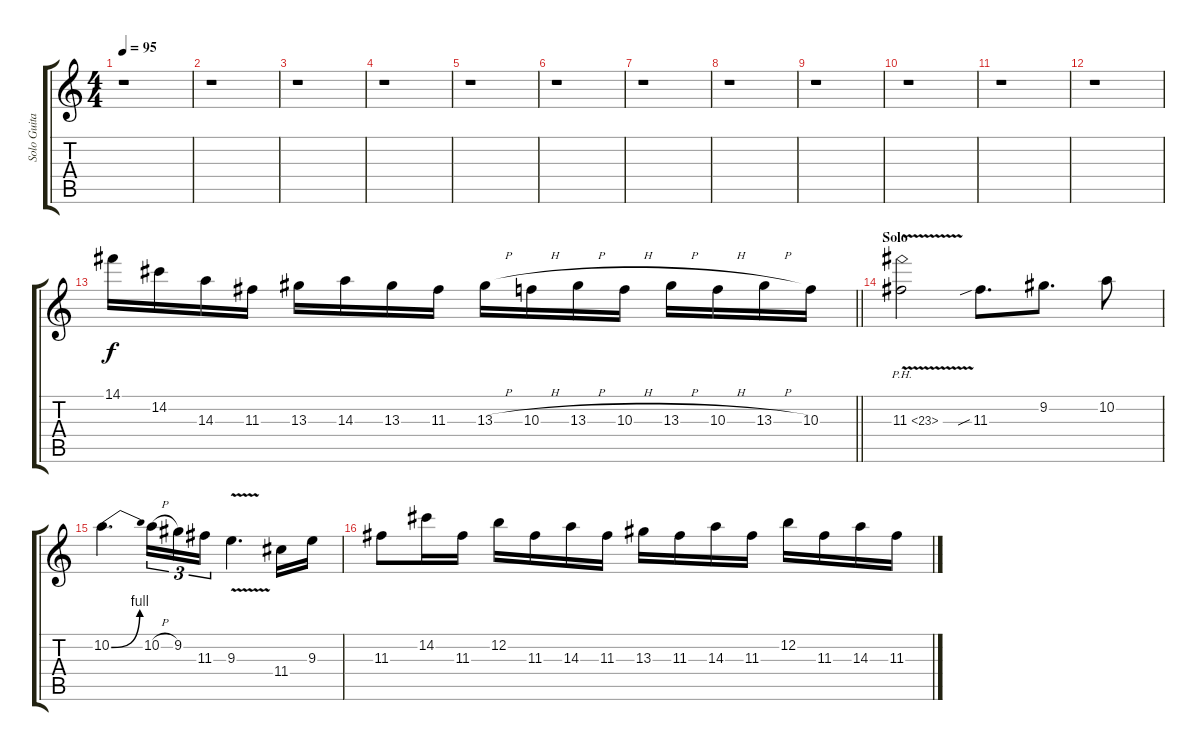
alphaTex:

\track ("Solo Guitar" "Solo Guita") {instrument overdrivenguitar}
\staff {score tabs}
\tuning (E4 B3 G3 D3 A2 E2) {hide}
\ts (4 4)
\tempo 95
\clef g2
\ks c
r.1{dy f} |
r.1 |
r.1 |
r.1 |
r.1 |
r.1 |
r.1 |
r.1 |
r.1 |
r.1 |
r.1 |
r.1 |
\barLineRight lightlight
14.1.16 14.2.16 14.3.16 11.3.16 13.3.16 14.3.16 13.3.16 11.3.16 13.3{h}.16 10.3{h}.16 13.3{h}.16 10.3{h}.16 13.3{h}.16 10.3{h}.16 13.3{h}.16 10.3.16 |
\section ("" "Solo")
11.3{ph 12 v}.2 11.3{sib}.8{d} 9.2.8{d} 10.2.8 |
10.2{be (bend 0 0 60 4)}.4{d} 10.2{h}.16{tu (3 2)} 9.2.16{tu (3 2)} 11.3.16{tu (3 2)} 9.3{v}.4{d} 11.4.16 9.3.16 |
11.3.8 14.2.16 11.3.16 12.2.16 11.3.16 14.3.16 11.3.16 13.3.16 11.3.16 14.3.16 11.3.16 12.2.16 11.3.16 14.3.16 11.3.16
